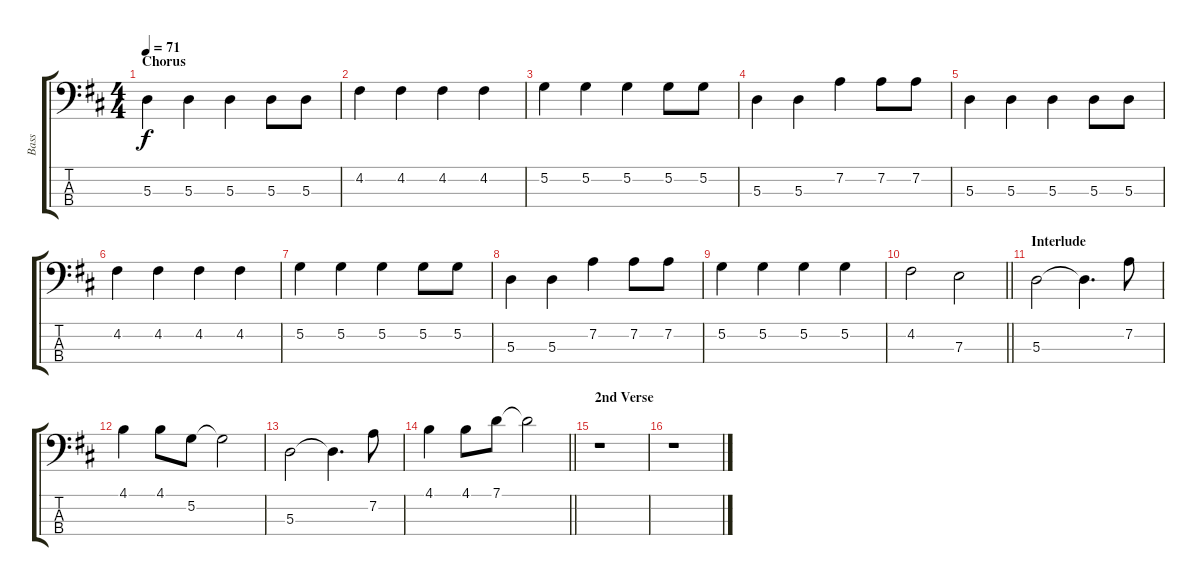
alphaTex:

\track ("Bass" "Bass") {instrument electricbassfinger}
\staff {score tabs}
\tuning (G2 D2 A1 E1) {hide}
\ts (4 4)
\section ("" "Chorus")
\tempo 71
\clef f4
\ks bminor
5.3.4{dy f} 5.3.4 5.3.4 5.3.8 5.3.8 |
4.2.4 4.2.4 4.2.4 4.2.4 |
5.2.4 5.2.4 5.2.4 5.2.8 5.2.8 |
5.3.4 5.3.4 7.2.4 7.2.8 7.2.8 |
5.3.4 5.3.4 5.3.4 5.3.8 5.3.8 |
4.2.4 4.2.4 4.2.4 4.2.4 |
5.2.4 5.2.4 5.2.4 5.2.8 5.2.8 |
5.3.4 5.3.4 7.2.4 7.2.8 7.2.8 |
5.2.4 5.2.4 5.2.4 5.2.4 |
\barLineRight lightlight
4.2.2 7.3.2 |
\section ("" "Interlude")
5.3.2 5.3{t}.4{d} 7.2.8 |
4.1.4 4.1.8 5.2.8 5.2{t}.2 |
5.3.2 5.3{t}.4{d} 7.2.8 |
\barLineRight lightlight
4.1.4 4.1.8 7.1.8 7.1{t}.2 |
\section ("" "2nd Verse")
r.1 |
r.1
